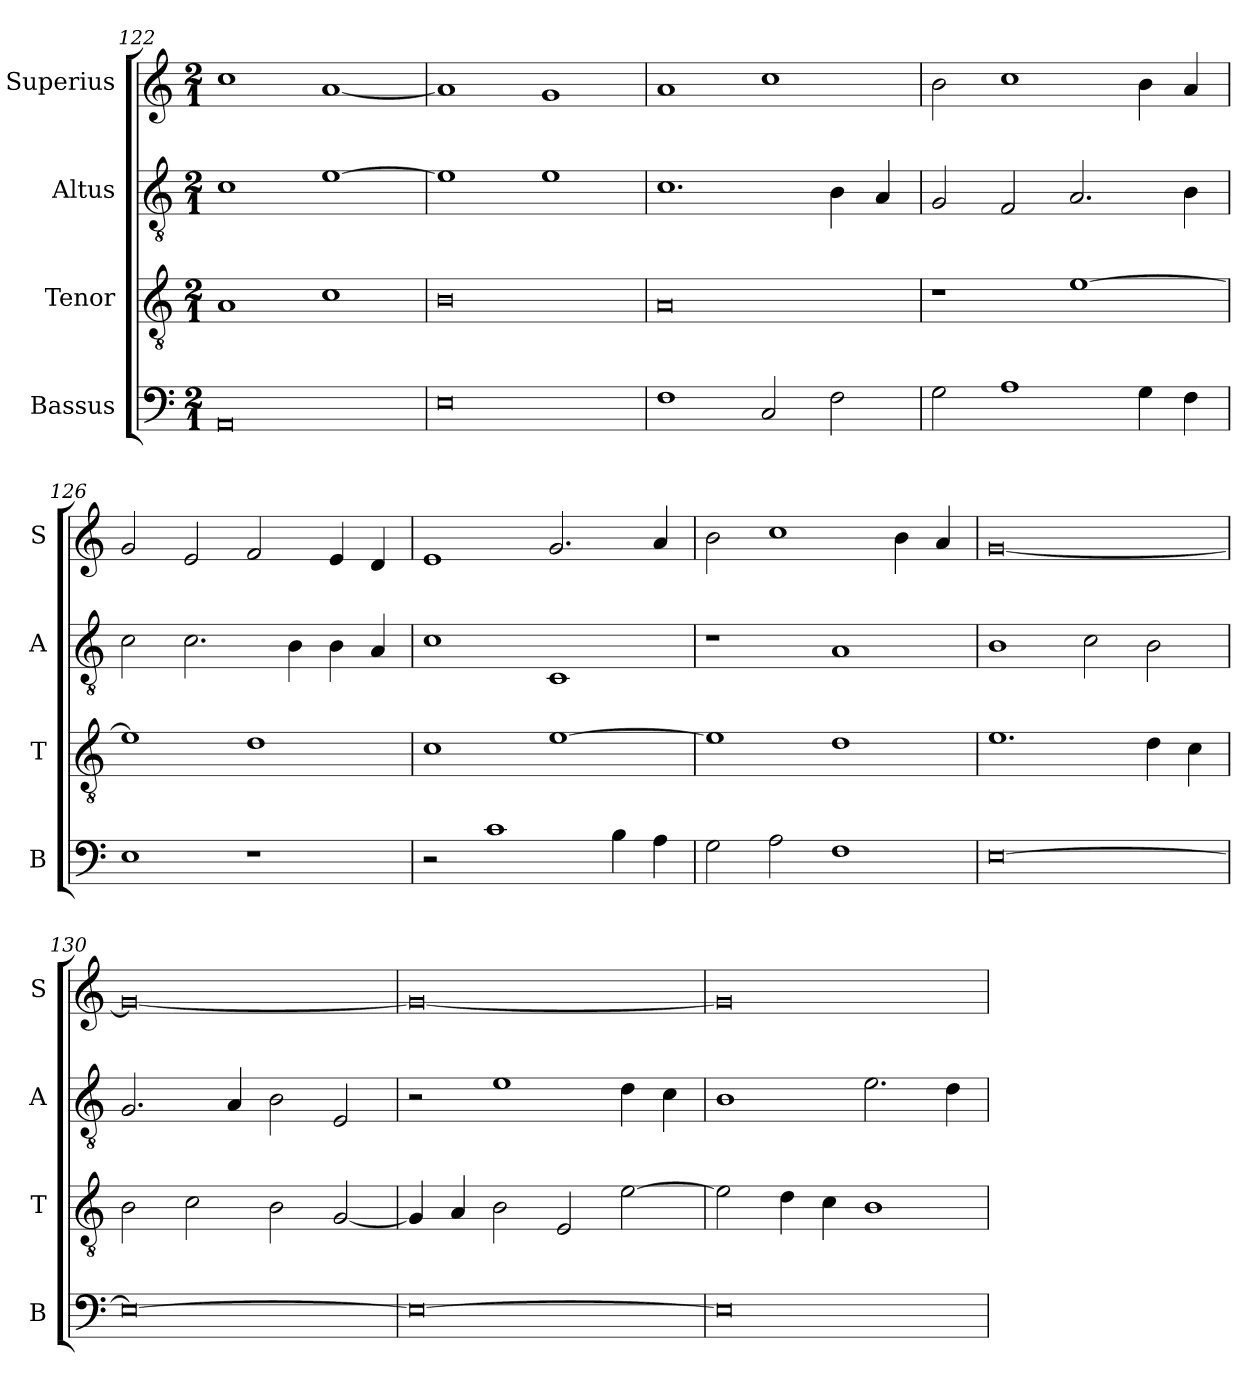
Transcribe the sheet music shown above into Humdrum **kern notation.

**kern	**kern	**kern	**kern
*part4	*part3	*part2	*part1
*staff4	*staff3	*staff2	*staff1
*I"Bassus	*I"Tenor	*I"Altus	*I"Superius
*I'B	*I'T	*I'A	*I'S
*clefF4	*clefGv2	*clefGv2	*clefG2
*k[]	*k[]	*k[]	*k[]
*M2/1	*M2/1	*M2/1	*M2/1
=122	=122	=122	=122
0AA	1A	1c	1cc
.	1c	[1e	[1a
=123	=123	=123	=123
0E	0B	1e]	1a]
.	.	1e	1g
=124	=124	=124	=124
1F	0A	1.c	1a
2C	.	.	1cc
2F	.	4B	.
.	.	4A	.
=125	=125	=125	=125
2G	1r	2G	2b
1A	.	2F	1cc
.	[1e	2.A	.
4G	.	.	4b
4F	.	4B	4a
=126	=126	=126	=126
1E	1e]	2c	2g
.	.	2.c	2e
1r	1d	.	2f
.	.	4B	.
.	.	4B	4e
.	.	4A	4d
=127	=127	=127	=127
2r	1c	1c	1e
1c	.	.	.
.	[1e	1C	2.g
4B	.	.	.
4A	.	.	4a
=128	=128	=128	=128
2G	1e]	1r	2b
2A	.	.	1cc
1F	1d	1A	.
.	.	.	4b
.	.	.	4a
=129	=129	=129	=129
[0E	1.e	1B	[0g
.	.	2c	.
.	4d	2B	.
.	4c	.	.
=130	=130	=130	=130
0E_	2B	2.G	0g_
.	2c	.	.
.	.	4A	.
.	2B	2B	.
.	[2G	2E	.
=131	=131	=131	=131
0E_	4G]	2r	0g_
.	4A	.	.
.	2B	1e	.
.	2E	.	.
.	[2e	4d	.
.	.	4c	.
=132	=132	=132	=132
0E]	2e]	1B	0g]
.	4d	.	.
.	4c	.	.
.	1B	2.e	.
.	.	4d	.
=	=	=	=
*-	*-	*-	*-
